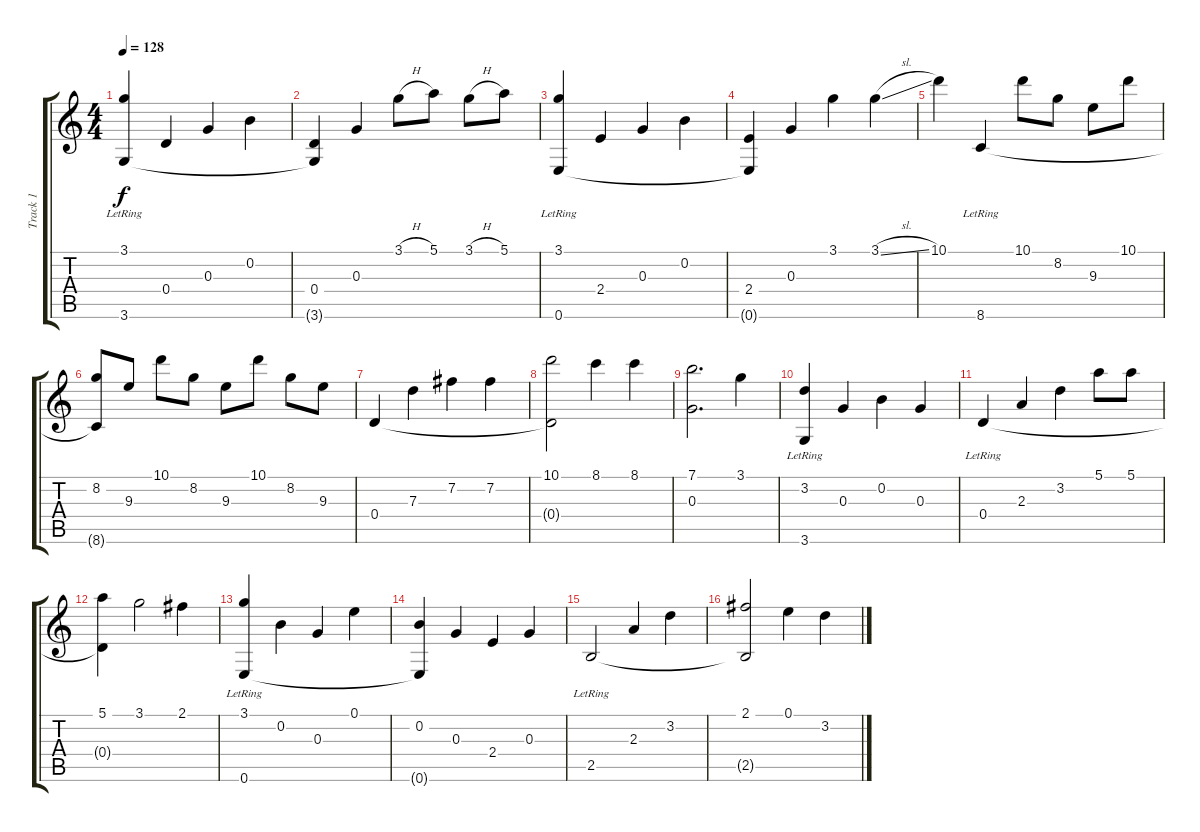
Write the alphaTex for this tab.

\track ("Track 1" "Track 1") {instrument acousticguitarnylon}
\staff {score tabs}
\tuning (E4 B3 G3 D3 A2 E2) {hide}
\ts (4 4)
\tempo 128
\clef g2
\ks c
(3.1 3.6{lr}).4{dy f} 0.4.4 0.3.4 0.2.4 |
(0.4 3.6{t}).4 0.3.4 3.1{h}.8 5.1.8 3.1{h}.8 5.1.8 |
(3.1 0.6{lr}).4 2.4.4 0.3.4 0.2.4 |
(2.4 0.6{t}).4 0.3.4 3.1.4 3.1{sl}.4 |
10.1.4 8.6{lr}.4 10.1.8 8.2.8 9.3.8 10.1.8 |
(8.2 8.6{t}).8 9.3.8 10.1.8 8.2.8 9.3.8 10.1.8 8.2.8 9.3.8 |
0.4.4 7.3.4 7.2.4 7.2.4 |
(10.1 0.4{t}).2 8.1.4 8.1.4 |
(7.1 0.3).2{d} 3.1.4 |
(3.2 3.6{lr}).4 0.3.4 0.2.4 0.3.4 |
0.4{lr}.4 2.3.4 3.2.4 5.1.8 5.1.8 |
(5.1 0.4{t}).4 3.1.2 2.1.4 |
(3.1 0.6{lr}).4 0.2.4 0.3.4 0.1.4 |
(0.2 0.6{t}).4 0.3.4 2.4.4 0.3.4 |
2.5{lr}.2 2.3.4 3.2.4 |
(2.1 2.5{t}).2 0.1.4 3.2.4
